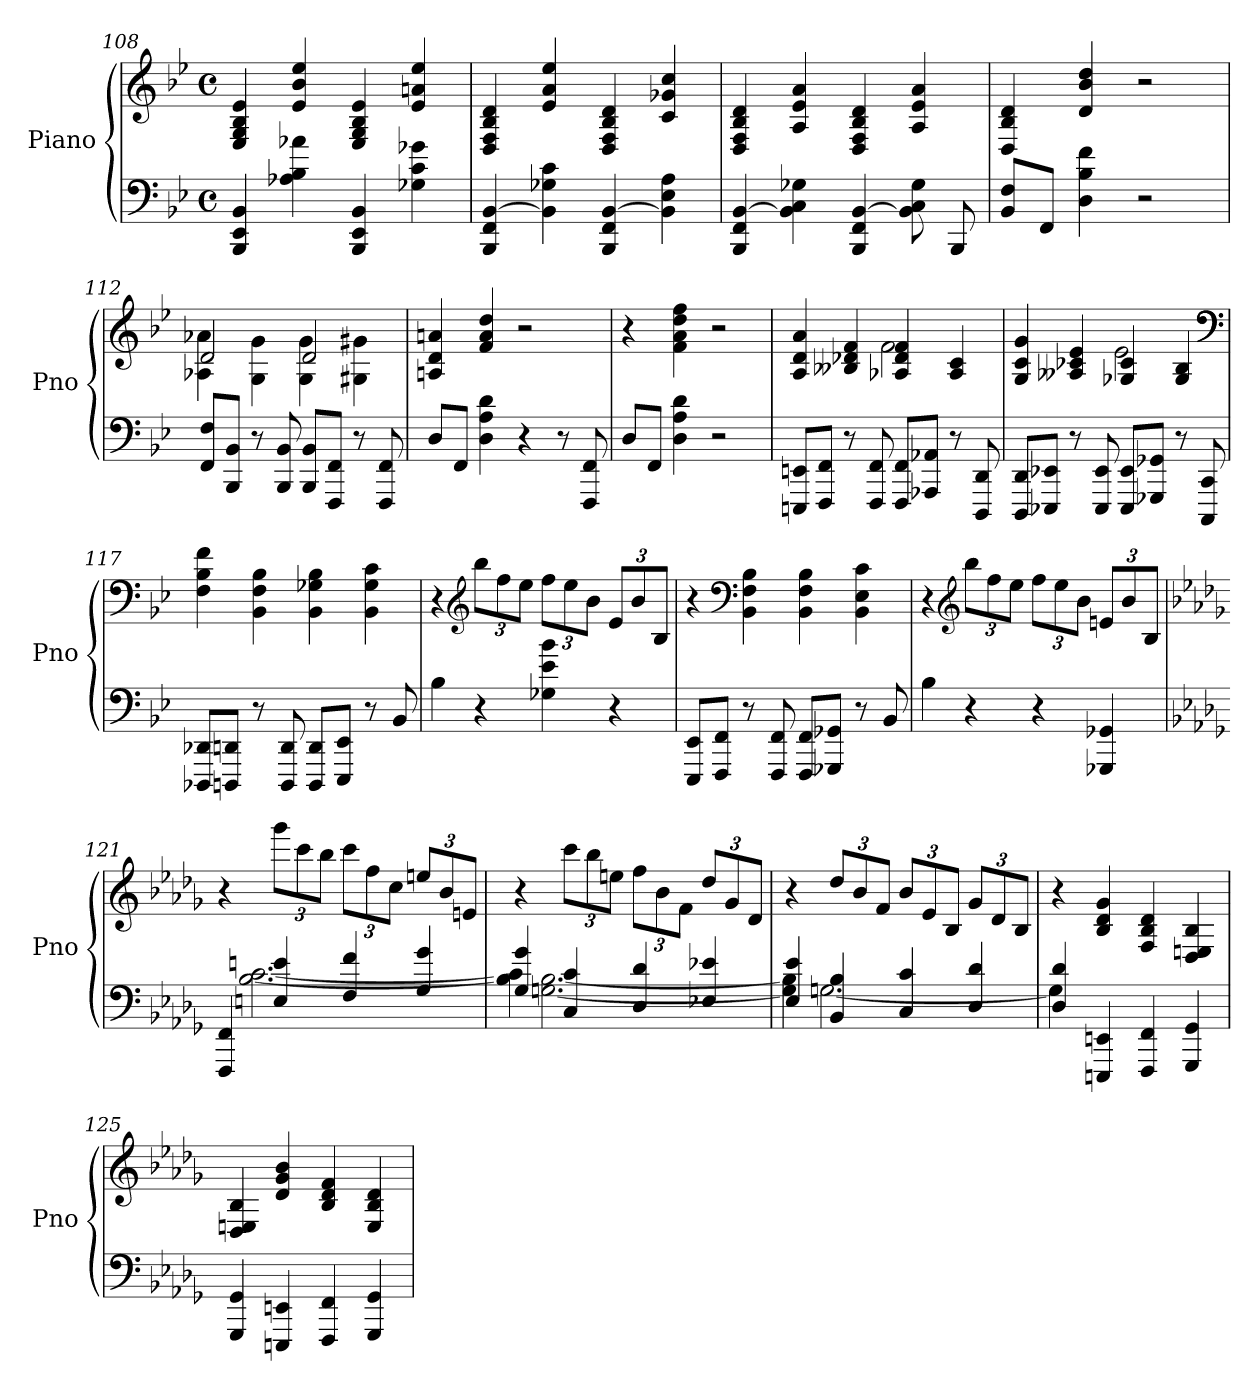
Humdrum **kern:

**kern	**kern
*part1	*part1
*staff2	*staff1
*I"Piano	*
*I'Pno	*
*clefF4	*clefG2
*k[b-e-]	*k[b-e-]
*M4/4	*M4/4
*met(c)	*met(c)
=108	=108
4BBB- 4EE- 4BB-	4E- 4G 4B- 4e-
4A-X 4B- 4a-X	4e- 4b- 4ee-
4BBB- 4EE- 4BB-	4E- 4G 4B- 4e-
4G-X 4c 4g-X	4e- 4an 4ee-
=109	=109
4BBB- 4FF [4BB-	4D 4F 4B- 4d
4BB-] 4G-X 4c	4e- 4a 4ee-
4BBB- 4FF [4BB-	4D 4F 4B- 4d
4BB-] 4E- 4A	4c 4g-X 4cc
=110	=110
4BBB- 4FF [4BB-	4D 4F 4B- 4d
4BB-] 4C 4G-X	4A 4e- 4a
4BBB- 4FF [4BB-	4D 4F 4B- 4d
8BB-] 8C 8G-	4A 4e- 4a
8BBB-	.
=111	=111
8BB- 8FL	4D 4B- 4d
8FFJ	.
4D 4B- 4f	4d 4b- 4dd
2r	2r
=112	=112
*	*^
8FF 8FL	2d	4A-X 4a-X
8BBB- 8BB-J	.	.
8r	.	4G 4g
8BBB- 8BB-	.	.
8BBB- 8BB-L	2d	4G 4g
8FFF 8FFJ	.	.
8r	.	4G#X 4g#X
8FFF 8FF	.	.
*	*v	*v
=113	=113
8DL	4An 4d 4an
8FFJ	.
4D 4A 4d	4f 4a 4dd
4r	2r
8r	.
8FFF 8FF	.
=114	=114
8DL	4r
8FFJ	.
4D 4A 4d	4f 4a 4dd 4ff
2r	2r
=115	=115
*	*^
8EEEn 8EEnL	4A 4d 4a	2ryy
8FFF 8FFJ	.	.
8r	4B--X 4d-X 4f	.
8FFF 8FF	.	.
8FFF 8FFL	4A-X 4d- 4f	2f
8AAA-X 8AA-XJ	.	.
8r	4A- 4c	.
8DDD 8DD	.	.
=116	=116	=116
8DDD 8DDL	4G 4c 4g	2ryy
8EEE-X 8EE-XJ	.	.
8r	4A--X 4c-X 4e-	.
8EEE- 8EE-	.	.
8EEE- 8EE-L	4G-X 4c-	2e-
8GGG-X 8GG-XJ	.	.
8r	4G- 4B-	.
8CCC 8CC	.	.
*	*v	*v
*	*clefF4
=117	=117
8DDD-X 8DD-XL	4F 4B- 4f
8DDDn 8DDnJ	.
8r	4BB- 4F 4B-
8DDD 8DD	.
8DDD 8DDL	4BB- 4G-X 4B-
8EEE- 8EE-J	.
8r	4BB- 4G- 4c
8BB-	.
=118	=118
4B-	4r
*	*clefG2
4r	12bb-L
.	12ff
.	12ee-J
4G-X 4e- 4b-	12ffL
.	12ee-
.	12b-J
4r	12e-L
.	12b-
.	12B-J
=119	=119
8EEE- 8EE-L	4r
8FFF 8FFJ	.
*	*clefF4
8r	4BB- 4F 4B-
8FFF 8FF	.
8FFF 8FFL	4BB- 4F 4B-
8GGG-X 8GG-XJ	.
8r	4BB- 4E- 4c
8BB-	.
=120	=120
4B-	4r
*	*clefG2
4r	12bb-L
.	12ff
.	12ee-J
4r	12ffL
.	12ee-
.	12b-J
4GGG-X 4GG-X	12enL
.	12b-
.	12B-J
=121	=121
*k[b-e-a-d-g-]	*k[b-e-a-d-g-]
*^	*
4FFF 4FF	4ryy	4r
4En 4en	[2.B- [2.c	12ggg-L
.	.	12ccc
.	.	12bb-J
4F 4f	.	12cccL
.	.	12ff
.	.	12ccJ
4G- 4g-	.	12eenL
.	.	12b-
.	.	12enJ
=122	=122	=122
4G- 4g-	4B-] 4c]	4r
4C 4c	[2.Gn [2.B-	12cccL
.	.	12bb-
.	.	12eenJ
4D- 4d-	.	12ffL
.	.	12b-
.	.	12fJ
4E-X 4e-X	.	12dd-L
.	.	12g-
.	.	12d-J
=123	=123	=123
4E- 4e-	4G] 4B-]	4r
4BB- 4B-	[2.Gn	12dd-L
.	.	12b-
.	.	12fJ
4C 4c	.	12b-L
.	.	12e-
.	.	12B-J
4D- 4d-	.	12g-L
.	.	12d-
.	.	12B-J
=124	=124	=124
4D- 4d-	4G]	4r
4EEEn 4EEn	2.ryy	4B- 4d- 4g-
4FFF 4FF	.	4F 4B- 4d-
4GGG- 4GG-	.	4D- 4En 4B-
*v	*v	*
=125	=125
4GGG- 4GG-	4D- 4En 4B-
4EEEn 4EEn	4d- 4g- 4b-
4FFF 4FF	4B- 4d- 4f
4GGG- 4GG-	4E 4B- 4d-
=	=
*-	*-
